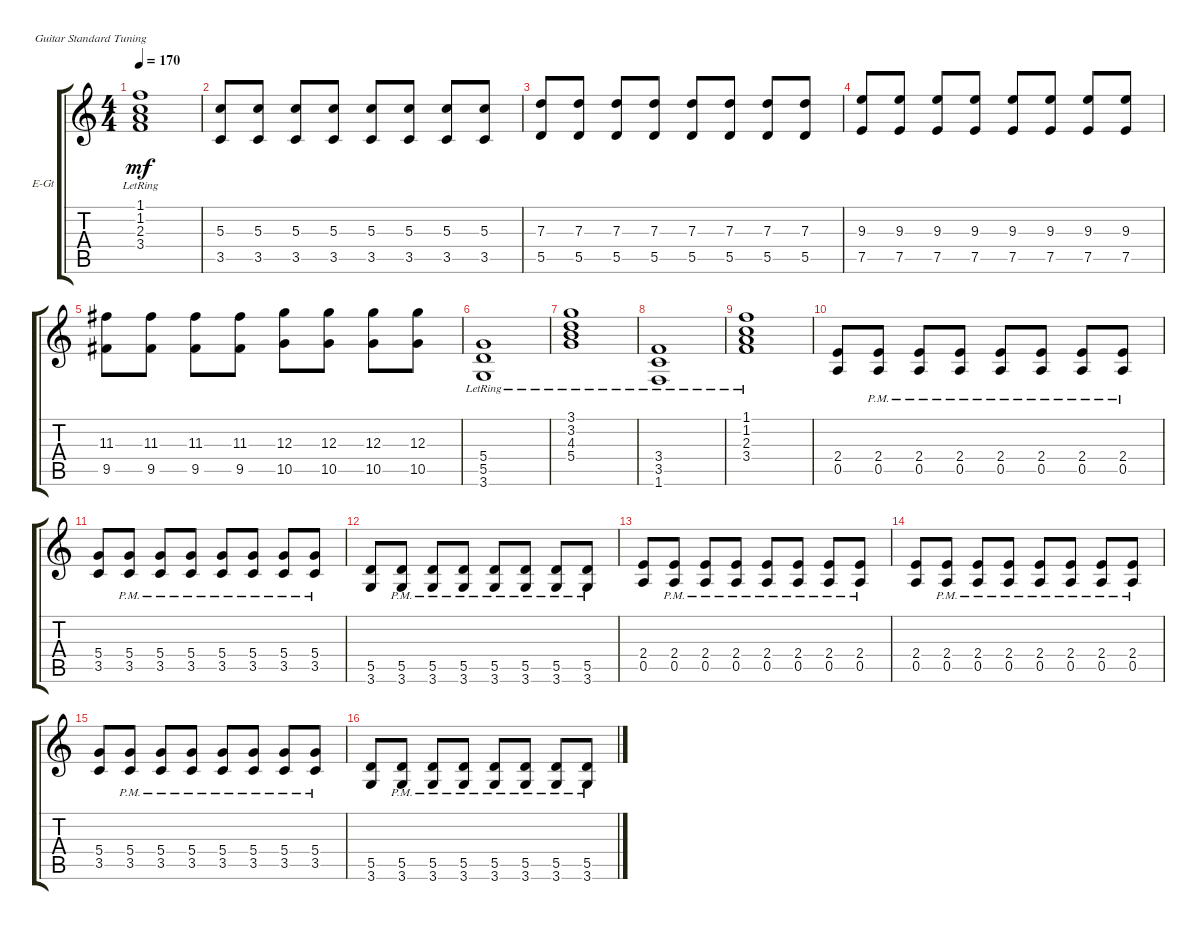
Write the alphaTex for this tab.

\defaultSystemsLayout 4
\bracketExtendMode groupsimilarinstruments
\firstSystemTrackNameOrientation horizontal
\otherSystemsTrackNameOrientation horizontal
\track ("Electric Guitar" "E-Gt") {instrument distortionguitar}
\staff {score tabs}
\tuning (E4 B3 G3 D3 A2 E2)
\ts (4 4)
\tempo 170
\clef g2
\ks c
(1.1{lr} 1.2{lr} 2.3{lr} 3.4{lr}).1{dy mf} |
(3.5 5.3).8 (3.5 5.3).8 (3.5 5.3).8 (3.5 5.3).8 (3.5 5.3).8 (3.5 5.3).8 (3.5 5.3).8 (3.5 5.3).8 |
(5.5 7.3).8 (5.5 7.3).8 (5.5 7.3).8 (5.5 7.3).8 (5.5 7.3).8 (5.5 7.3).8 (5.5 7.3).8 (5.5 7.3).8 |
(7.5 9.3).8 (7.5 9.3).8 (7.5 9.3).8 (7.5 9.3).8 (7.5 9.3).8 (7.5 9.3).8 (7.5 9.3).8 (7.5 9.3).8 |
(9.5 11.3).8 (9.5 11.3).8 (9.5 11.3).8 (9.5 11.3).8 (10.5 12.3).8 (10.5 12.3).8 (10.5 12.3).8 (10.5 12.3).8 |
(3.6{lr} 5.5{lr} 5.4{lr}).1 |
(5.4{lr} 4.3{lr} 3.2{lr} 3.1{lr}).1 |
(3.5{lr} 1.6{lr} 3.4{lr}).1 |
(1.1{lr} 1.2{lr} 2.3{lr} 3.4{lr}).1 |
(2.4 0.5).8 (2.4{pm} 0.5{pm}).8 (2.4{pm} 0.5{pm}).8 (2.4{pm} 0.5{pm}).8 (2.4{pm} 0.5{pm}).8 (2.4{pm} 0.5{pm}).8 (2.4{pm} 0.5{pm}).8 (2.4{pm} 0.5{pm}).8 |
(3.5 5.4).8 (3.5{pm} 5.4{pm}).8 (3.5{pm} 5.4{pm}).8 (3.5{pm} 5.4{pm}).8 (3.5{pm} 5.4{pm}).8 (3.5{pm} 5.4{pm}).8 (3.5{pm} 5.4{pm}).8 (3.5{pm} 5.4{pm}).8 |
(3.6 5.5).8 (3.6{pm} 5.5{pm}).8 (3.6{pm} 5.5{pm}).8 (3.6{pm} 5.5{pm}).8 (3.6{pm} 5.5{pm}).8 (3.6{pm} 5.5{pm}).8 (3.6{pm} 5.5{pm}).8 (3.6{pm} 5.5{pm}).8 |
(2.4 0.5).8 (2.4{pm} 0.5{pm}).8 (2.4{pm} 0.5{pm}).8 (2.4{pm} 0.5{pm}).8 (2.4{pm} 0.5{pm}).8 (2.4{pm} 0.5{pm}).8 (2.4{pm} 0.5{pm}).8 (2.4{pm} 0.5{pm}).8 |
(2.4 0.5).8 (2.4{pm} 0.5{pm}).8 (2.4{pm} 0.5{pm}).8 (2.4{pm} 0.5{pm}).8 (2.4{pm} 0.5{pm}).8 (2.4{pm} 0.5{pm}).8 (2.4{pm} 0.5{pm}).8 (2.4{pm} 0.5{pm}).8 |
(3.5 5.4).8 (3.5{pm} 5.4{pm}).8 (3.5{pm} 5.4{pm}).8 (3.5{pm} 5.4{pm}).8 (3.5{pm} 5.4{pm}).8 (3.5{pm} 5.4{pm}).8 (3.5{pm} 5.4{pm}).8 (3.5{pm} 5.4{pm}).8 |
(3.6 5.5).8 (3.6{pm} 5.5{pm}).8 (3.6{pm} 5.5{pm}).8 (3.6{pm} 5.5{pm}).8 (3.6{pm} 5.5{pm}).8 (3.6{pm} 5.5{pm}).8 (3.6{pm} 5.5{pm}).8 (3.6{pm} 5.5{pm}).8
